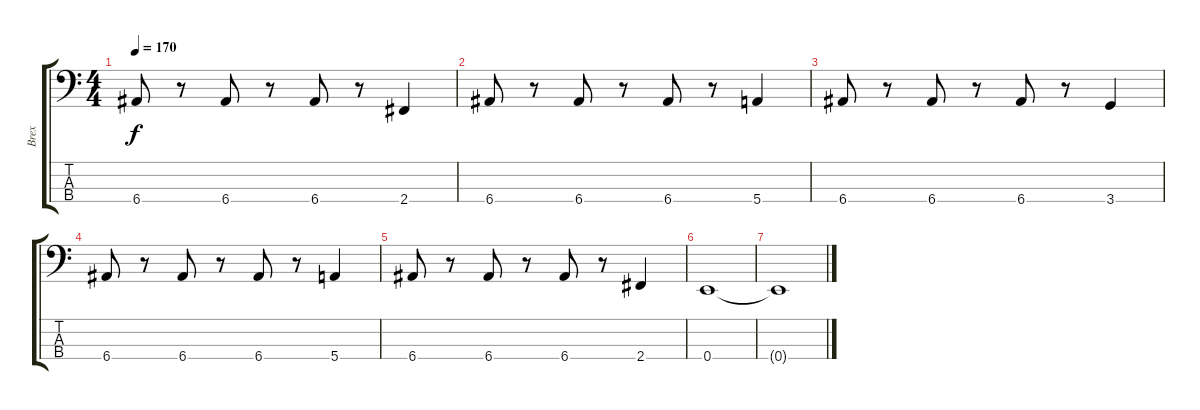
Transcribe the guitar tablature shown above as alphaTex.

\track ("Brex" "Brex") {instrument electricbassfinger}
\staff {score tabs}
\tuning (G2 D2 A1 E1) {hide}
\ts (4 4)
\tempo 170
\clef f4
\ks c
6.4.8{dy f} r.8 6.4.8 r.8 6.4.8 r.8 2.4.4 |
6.4.8 r.8 6.4.8 r.8 6.4.8 r.8 5.4.4 |
6.4.8 r.8 6.4.8 r.8 6.4.8 r.8 3.4.4 |
6.4.8 r.8 6.4.8 r.8 6.4.8 r.8 5.4.4 |
6.4.8 r.8 6.4.8 r.8 6.4.8 r.8 2.4.4 |
0.4.1 |
0.4{t}.1
